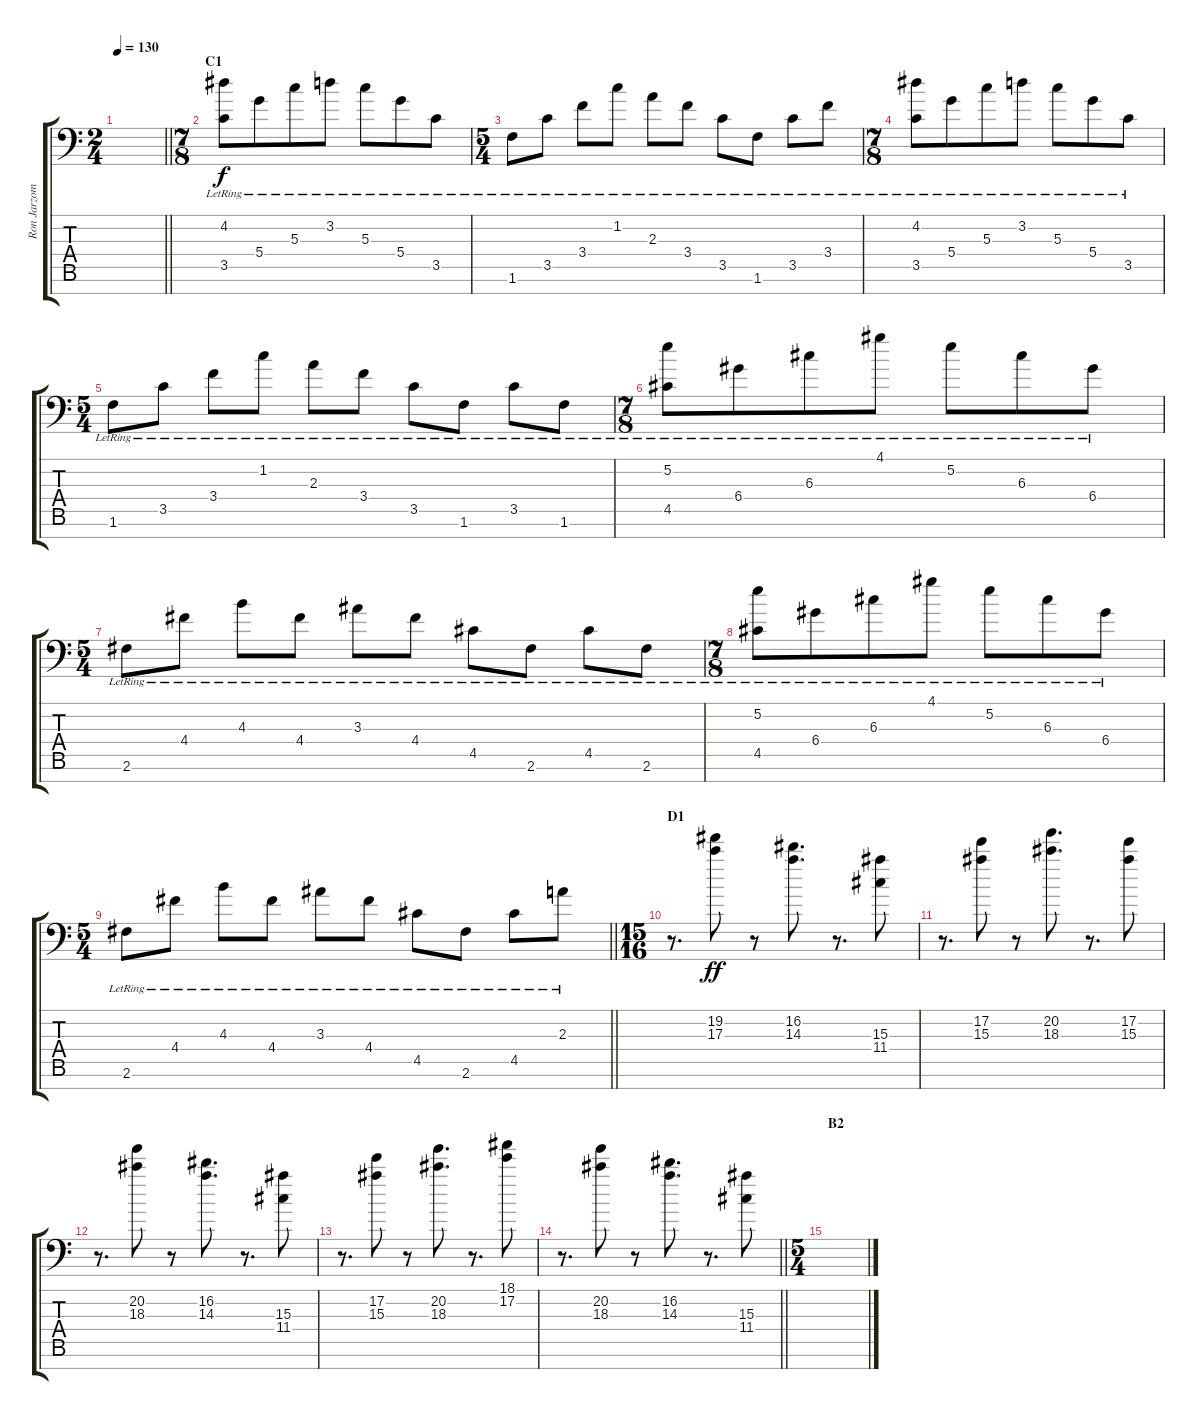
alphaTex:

\track ("Ron Jarzombek Rhythm 2" "Ron Jarzom") {instrument acousticguitarsteel}
\staff {score tabs}
\tuning (E4 B3 G3 D3 A2 E2 A1) {hide}
\ts (2 4)
\tempo 130
\clef f4
\barLineRight lightlight
\ks c
|
\ts (7 8)
\section ("" "C1")
(4.2{lr} 3.5{lr}).8{instrument acousticguitarsteel} 5.4{lr}.8 5.3{lr}.8 3.2{lr}.8 5.3{lr}.8 5.4{lr}.8 3.5{lr}.8 |
\ts (5 4)
1.6{lr}.8 3.5{lr}.8 3.4{lr}.8 1.2{lr}.8 2.3{lr}.8 3.4{lr}.8 3.5{lr}.8 1.6{lr}.8 3.5{lr}.8 3.4{lr}.8 |
\ts (7 8)
(4.2{lr} 3.5{lr}).8 5.4{lr}.8 5.3{lr}.8 3.2{lr}.8 5.3{lr}.8 5.4{lr}.8 3.5{lr}.8 |
\ts (5 4)
1.6{lr}.8 3.5{lr}.8 3.4{lr}.8 1.2{lr}.8 2.3{lr}.8 3.4{lr}.8 3.5{lr}.8 1.6{lr}.8 3.5{lr}.8 1.6{lr}.8 |
\ts (7 8)
(5.2{lr} 4.5{lr}).8 6.4{lr}.8 6.3{lr}.8 4.1{lr}.8 5.2{lr}.8 6.3{lr}.8 6.4{lr}.8 |
\ts (5 4)
2.6{lr}.8 4.4{lr}.8 4.3{lr}.8 4.4{lr}.8 3.3{lr}.8 4.4{lr}.8 4.5{lr}.8 2.6{lr}.8 4.5{lr}.8 2.6{lr}.8 |
\ts (7 8)
(5.2{lr} 4.5{lr}).8 6.4{lr}.8 6.3{lr}.8 4.1{lr}.8 5.2{lr}.8 6.3{lr}.8 6.4{lr}.8 |
\ts (5 4)
\barLineRight lightlight
2.6{lr}.8 4.4{lr}.8 4.3{lr}.8 4.4{lr}.8 3.3{lr}.8 4.4{lr}.8 4.5{lr}.8 2.6{lr}.8 4.5{lr}.8 2.3{lr}.8 |
\ts (15 16)
\section ("" "D1")
r.8{d volume 8 instrument overdrivenguitar} (19.2 17.3).8{dy ff} r.8 (16.2 14.3).8{d} r.8{d} (15.3 11.4).8 |
r.8{d} (17.2 15.3).8 r.8 (20.2 18.3).8{d} r.8{d} (17.2 15.3).8 |
r.8{d} (20.2 18.3).8 r.8 (16.2 14.3).8{d} r.8{d} (15.3 11.4).8 |
r.8{d} (17.2 15.3).8 r.8 (20.2 18.3).8{d} r.8{d} (18.1 17.2).8 |
\barLineRight lightlight
r.8{d} (20.2 18.3).8 r.8 (16.2 14.3).8{d} r.8{d} (15.3 11.4).8 |
\ts (5 4)
\section ("" "B2")
